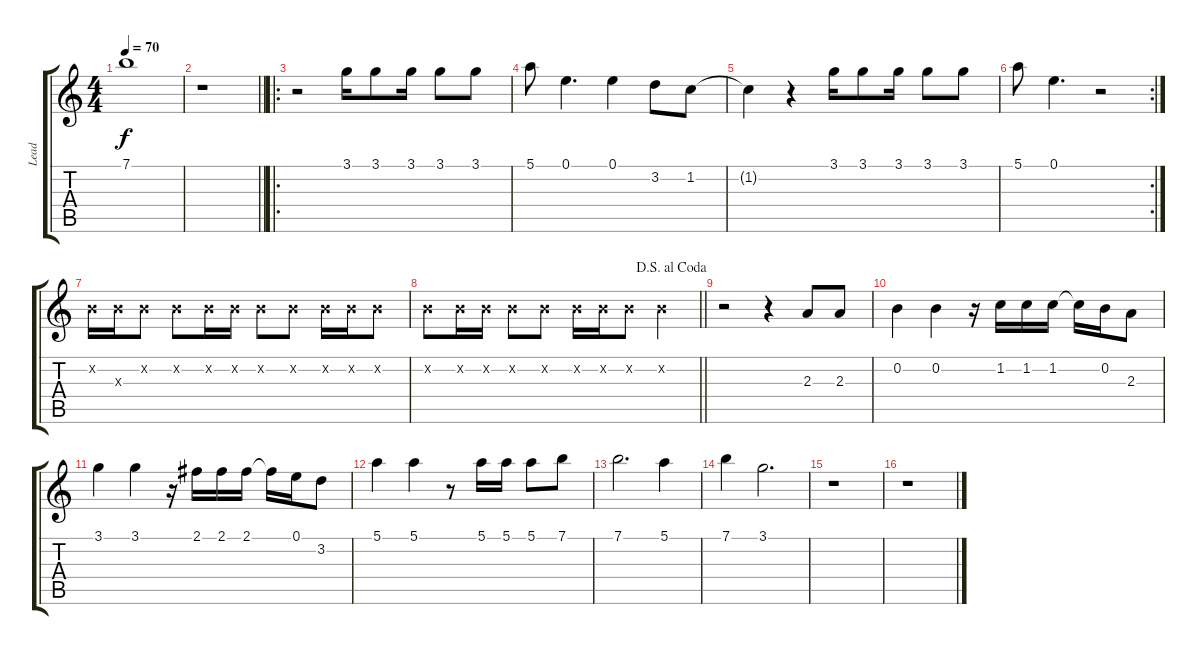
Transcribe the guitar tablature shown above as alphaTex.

\track ("Lead" "Lead") {instrument acousticguitarsteel}
\staff {score tabs}
\tuning (E4 B3 G3 D3 A2 E2) {hide}
\ts (4 4)
\tempo 70
\clef g2
\ks c
7.1{t}.1{dy f} |
\barLineRight lightlight
r.1 |
\ro
r.2 3.1.16 3.1.8 3.1.16 3.1.8 3.1.8 |
5.1.8 0.1.4{d} 0.1.4 3.2.8 1.2.8 |
1.2{t}.4 r.4 3.1.16 3.1.8 3.1.16 3.1.8 3.1.8 |
\rc 2
5.1.8 0.1.4{d} r.2 |
0.2{x}.16 4.3{x}.16 0.2{x}.8 0.2{x}.8 0.2{x}.16 0.2{x}.16 0.2{x}.8 0.2{x}.8 0.2{x}.16 0.2{x}.16 0.2{x}.8 |
\jump dalsegnoalcoda
\barLineRight lightlight
0.2{x}.8 0.2{x}.16 0.2{x}.16 0.2{x}.8 0.2{x}.8 0.2{x}.16 0.2{x}.16 0.2{x}.8 0.2{x}.4 |
r.2 r.4 2.3.8 2.3.8 |
0.2.4 0.2.4 r.16 1.2.16 1.2.16 1.2.16 1.2{t}.16 0.2.16 2.3.8 |
3.1.4 3.1.4 r.16 2.1.16 2.1.16 2.1.16 2.1{t}.16 0.1.16 3.2.8 |
5.1.4 5.1.4 r.8 5.1.16 5.1.16 5.1.8 7.1.8 |
7.1.2{d} 5.1.4 |
7.1.4 3.1.2{d} |
r.1 |
r.1
